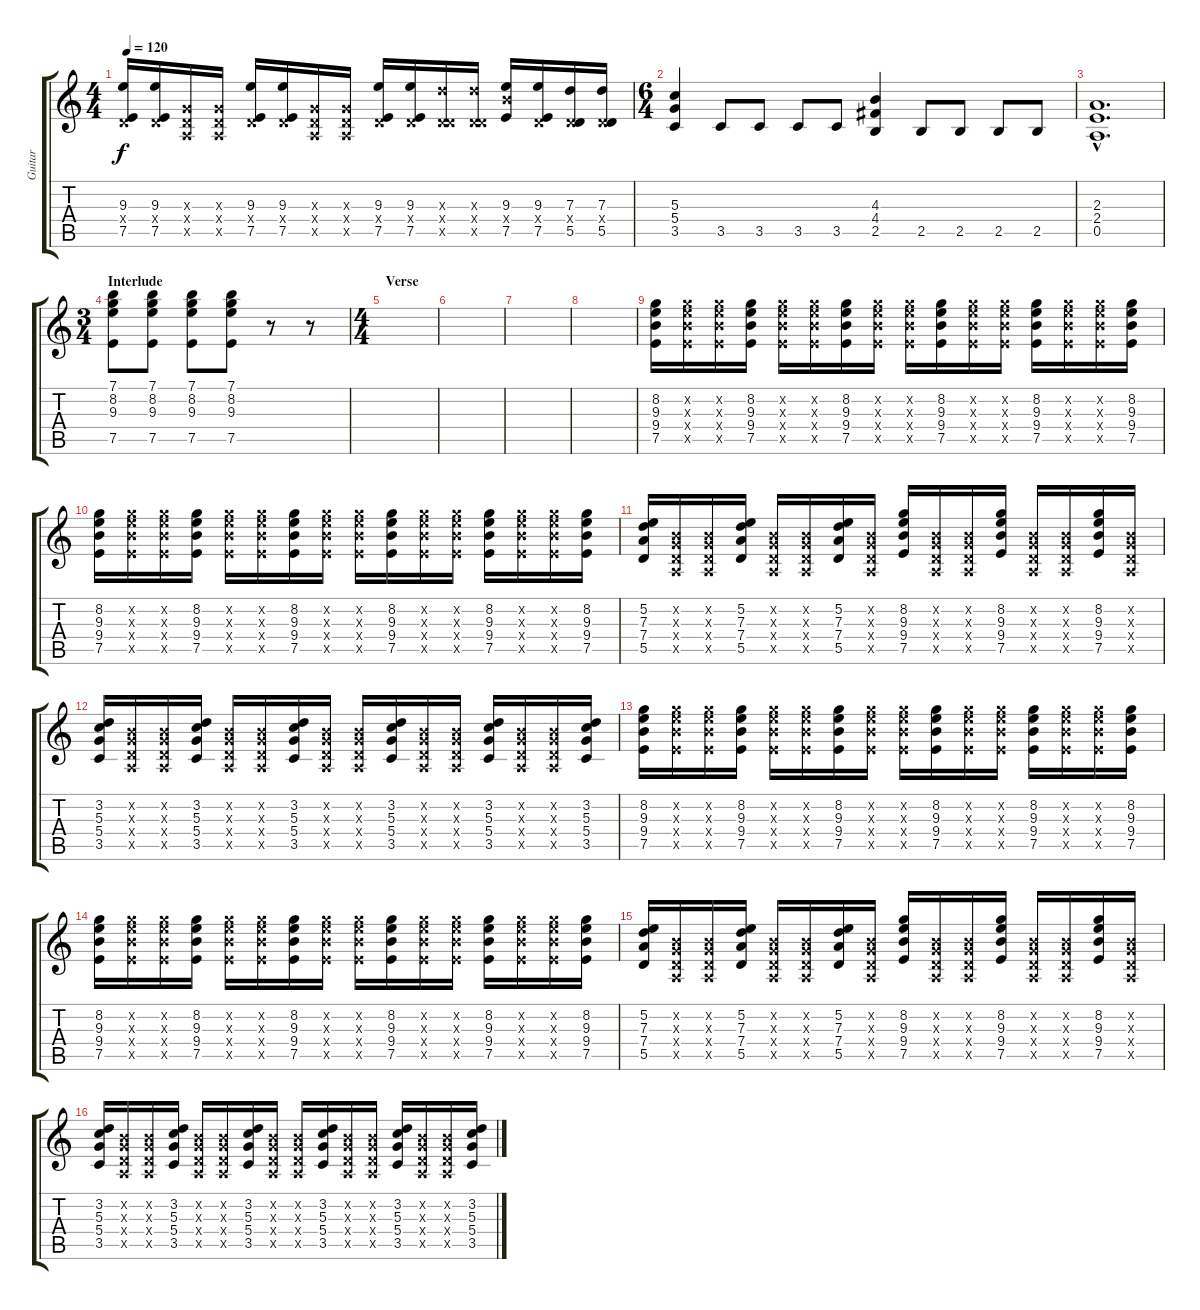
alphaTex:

\track ("Guitar" "Guitar") {instrument overdrivenguitar}
\staff {score tabs}
\tuning (E4 B3 G3 D3 A2 E2) {hide}
\ts (4 4)
\tempo 120
\clef g2
\ks c
(9.3 0.4{x} 7.5).16{dy f} (9.3 0.4{x} 7.5).16 (0.3{x} 0.4{x} 0.5{x}).16 (0.3{x} 0.4{x} 0.5{x}).16 (9.3 0.4{x} 7.5).16 (9.3 0.4{x} 7.5).16 (0.3{x} 0.4{x} 0.5{x}).16 (0.3{x} 0.4{x} 0.5{x}).16 (9.3 0.4{x} 7.5).16 (9.3 0.4{x} 7.5).16 (7.3{x} 0.4{x} 5.5{x}).16 (7.3{x} 0.4{x} 5.5{x}).16 (9.3 9.4{x} 7.5).16 (9.3 0.4{x} 7.5).16 (7.3 0.4{x} 5.5).16 (7.3 0.4{x} 5.5).16 |
\ts (6 4)
(5.3 5.4 3.5).4 3.5.8 3.5.8 3.5.8 3.5.8 (4.3 4.4 2.5).4 2.5.8 2.5.8 2.5.8 2.5.8 |
(2.3{hac} 2.4{hac} 0.5{hac}).1{d} |
\ts (3 4)
\section ("" "Interlude")
(7.1 8.2 9.3 7.5).8 (7.1 8.2 9.3 7.5).8 (7.1 8.2 9.3 7.5).8 (7.1 8.2 9.3 7.5).8 r.8 r.8 |
\ts (4 4)
\section ("" "Verse")
|
|
|
|
(8.2 9.3 9.4 7.5).16 (8.2{x} 9.3{x} 9.4{x} 7.5{x}).16 (8.2{x} 9.3{x} 9.4{x} 7.5{x}).16 (8.2 9.3 9.4 7.5).16 (8.2{x} 9.3{x} 9.4{x} 7.5{x}).16 (8.2{x} 9.3{x} 9.4{x} 7.5{x}).16 (8.2 9.3 9.4 7.5).16 (8.2{x} 9.3{x} 9.4{x} 7.5{x}).16 (8.2{x} 9.3{x} 9.4{x} 7.5{x}).16 (8.2 9.3 9.4 7.5).16 (8.2{x} 9.3{x} 9.4{x} 7.5{x}).16 (8.2{x} 9.3{x} 9.4{x} 7.5{x}).16 (8.2 9.3 9.4 7.5).16 (8.2{x} 9.3{x} 9.4{x} 7.5{x}).16 (8.2{x} 9.3{x} 9.4{x} 7.5{x}).16 (8.2 9.3 9.4 7.5).16 |
(8.2 9.3 9.4 7.5).16 (8.2{x} 9.3{x} 9.4{x} 7.5{x}).16 (8.2{x} 9.3{x} 9.4{x} 7.5{x}).16 (8.2 9.3 9.4 7.5).16 (8.2{x} 9.3{x} 9.4{x} 7.5{x}).16 (8.2{x} 9.3{x} 9.4{x} 7.5{x}).16 (8.2 9.3 9.4 7.5).16 (8.2{x} 9.3{x} 9.4{x} 7.5{x}).16 (8.2{x} 9.3{x} 9.4{x} 7.5{x}).16 (8.2 9.3 9.4 7.5).16 (8.2{x} 9.3{x} 9.4{x} 7.5{x}).16 (8.2{x} 9.3{x} 9.4{x} 7.5{x}).16 (8.2 9.3 9.4 7.5).16 (8.2{x} 9.3{x} 9.4{x} 7.5{x}).16 (8.2{x} 9.3{x} 9.4{x} 7.5{x}).16 (8.2 9.3 9.4 7.5).16 |
(5.2 7.3 7.4 5.5).16 (0.2{x} 0.3{x} 0.4{x} 0.5{x}).16 (0.2{x} 0.3{x} 0.4{x} 0.5{x}).16 (5.2 7.3 7.4 5.5).16 (0.2{x} 0.3{x} 0.4{x} 0.5{x}).16 (0.2{x} 0.3{x} 0.4{x} 0.5{x}).16 (5.2 7.3 7.4 5.5).16 (0.2{x} 0.3{x} 0.4{x} 0.5{x}).16 (8.2 9.3 9.4 7.5).16 (0.2{x} 0.3{x} 0.4{x} 0.5{x}).16 (0.2{x} 0.3{x} 0.4{x} 0.5{x}).16 (8.2 9.3 9.4 7.5).16 (0.2{x} 0.3{x} 0.4{x} 0.5{x}).16 (0.2{x} 0.3{x} 0.4{x} 0.5{x}).16 (8.2 9.3 9.4 7.5).16 (0.2{x} 0.3{x} 0.4{x} 0.5{x}).16 |
(3.2 5.3 5.4 3.5).16 (0.2{x} 0.3{x} 0.4{x} 0.5{x}).16 (0.2{x} 0.3{x} 0.4{x} 0.5{x}).16 (3.2 5.3 5.4 3.5).16 (0.2{x} 0.3{x} 0.4{x} 0.5{x}).16 (0.2{x} 0.3{x} 0.4{x} 0.5{x}).16 (3.2 5.3 5.4 3.5).16 (0.2{x} 0.3{x} 0.4{x} 0.5{x}).16 (0.2{x} 0.3{x} 0.4{x} 0.5{x}).16 (3.2 5.3 5.4 3.5).16 (0.2{x} 0.3{x} 0.4{x} 0.5{x}).16 (0.2{x} 0.3{x} 0.4{x} 0.5{x}).16 (3.2 5.3 5.4 3.5).16 (0.2{x} 0.3{x} 0.4{x} 0.5{x}).16 (0.2{x} 0.3{x} 0.4{x} 0.5{x}).16 (3.2 5.3 5.4 3.5).16 |
(8.2 9.3 9.4 7.5).16 (8.2{x} 9.3{x} 9.4{x} 7.5{x}).16 (8.2{x} 9.3{x} 9.4{x} 7.5{x}).16 (8.2 9.3 9.4 7.5).16 (8.2{x} 9.3{x} 9.4{x} 7.5{x}).16 (8.2{x} 9.3{x} 9.4{x} 7.5{x}).16 (8.2 9.3 9.4 7.5).16 (8.2{x} 9.3{x} 9.4{x} 7.5{x}).16 (8.2{x} 9.3{x} 9.4{x} 7.5{x}).16 (8.2 9.3 9.4 7.5).16 (8.2{x} 9.3{x} 9.4{x} 7.5{x}).16 (8.2{x} 9.3{x} 9.4{x} 7.5{x}).16 (8.2 9.3 9.4 7.5).16 (8.2{x} 9.3{x} 9.4{x} 7.5{x}).16 (8.2{x} 9.3{x} 9.4{x} 7.5{x}).16 (8.2 9.3 9.4 7.5).16 |
(8.2 9.3 9.4 7.5).16 (8.2{x} 9.3{x} 9.4{x} 7.5{x}).16 (8.2{x} 9.3{x} 9.4{x} 7.5{x}).16 (8.2 9.3 9.4 7.5).16 (8.2{x} 9.3{x} 9.4{x} 7.5{x}).16 (8.2{x} 9.3{x} 9.4{x} 7.5{x}).16 (8.2 9.3 9.4 7.5).16 (8.2{x} 9.3{x} 9.4{x} 7.5{x}).16 (8.2{x} 9.3{x} 9.4{x} 7.5{x}).16 (8.2 9.3 9.4 7.5).16 (8.2{x} 9.3{x} 9.4{x} 7.5{x}).16 (8.2{x} 9.3{x} 9.4{x} 7.5{x}).16 (8.2 9.3 9.4 7.5).16 (8.2{x} 9.3{x} 9.4{x} 7.5{x}).16 (8.2{x} 9.3{x} 9.4{x} 7.5{x}).16 (8.2 9.3 9.4 7.5).16 |
(5.2 7.3 7.4 5.5).16 (0.2{x} 0.3{x} 0.4{x} 0.5{x}).16 (0.2{x} 0.3{x} 0.4{x} 0.5{x}).16 (5.2 7.3 7.4 5.5).16 (0.2{x} 0.3{x} 0.4{x} 0.5{x}).16 (0.2{x} 0.3{x} 0.4{x} 0.5{x}).16 (5.2 7.3 7.4 5.5).16 (0.2{x} 0.3{x} 0.4{x} 0.5{x}).16 (8.2 9.3 9.4 7.5).16 (0.2{x} 0.3{x} 0.4{x} 0.5{x}).16 (0.2{x} 0.3{x} 0.4{x} 0.5{x}).16 (8.2 9.3 9.4 7.5).16 (0.2{x} 0.3{x} 0.4{x} 0.5{x}).16 (0.2{x} 0.3{x} 0.4{x} 0.5{x}).16 (8.2 9.3 9.4 7.5).16 (0.2{x} 0.3{x} 0.4{x} 0.5{x}).16 |
(3.2 5.3 5.4 3.5).16 (0.2{x} 0.3{x} 0.4{x} 0.5{x}).16 (0.2{x} 0.3{x} 0.4{x} 0.5{x}).16 (3.2 5.3 5.4 3.5).16 (0.2{x} 0.3{x} 0.4{x} 0.5{x}).16 (0.2{x} 0.3{x} 0.4{x} 0.5{x}).16 (3.2 5.3 5.4 3.5).16 (0.2{x} 0.3{x} 0.4{x} 0.5{x}).16 (0.2{x} 0.3{x} 0.4{x} 0.5{x}).16 (3.2 5.3 5.4 3.5).16 (0.2{x} 0.3{x} 0.4{x} 0.5{x}).16 (0.2{x} 0.3{x} 0.4{x} 0.5{x}).16 (3.2 5.3 5.4 3.5).16 (0.2{x} 0.3{x} 0.4{x} 0.5{x}).16 (0.2{x} 0.3{x} 0.4{x} 0.5{x}).16 (3.2 5.3 5.4 3.5).16
